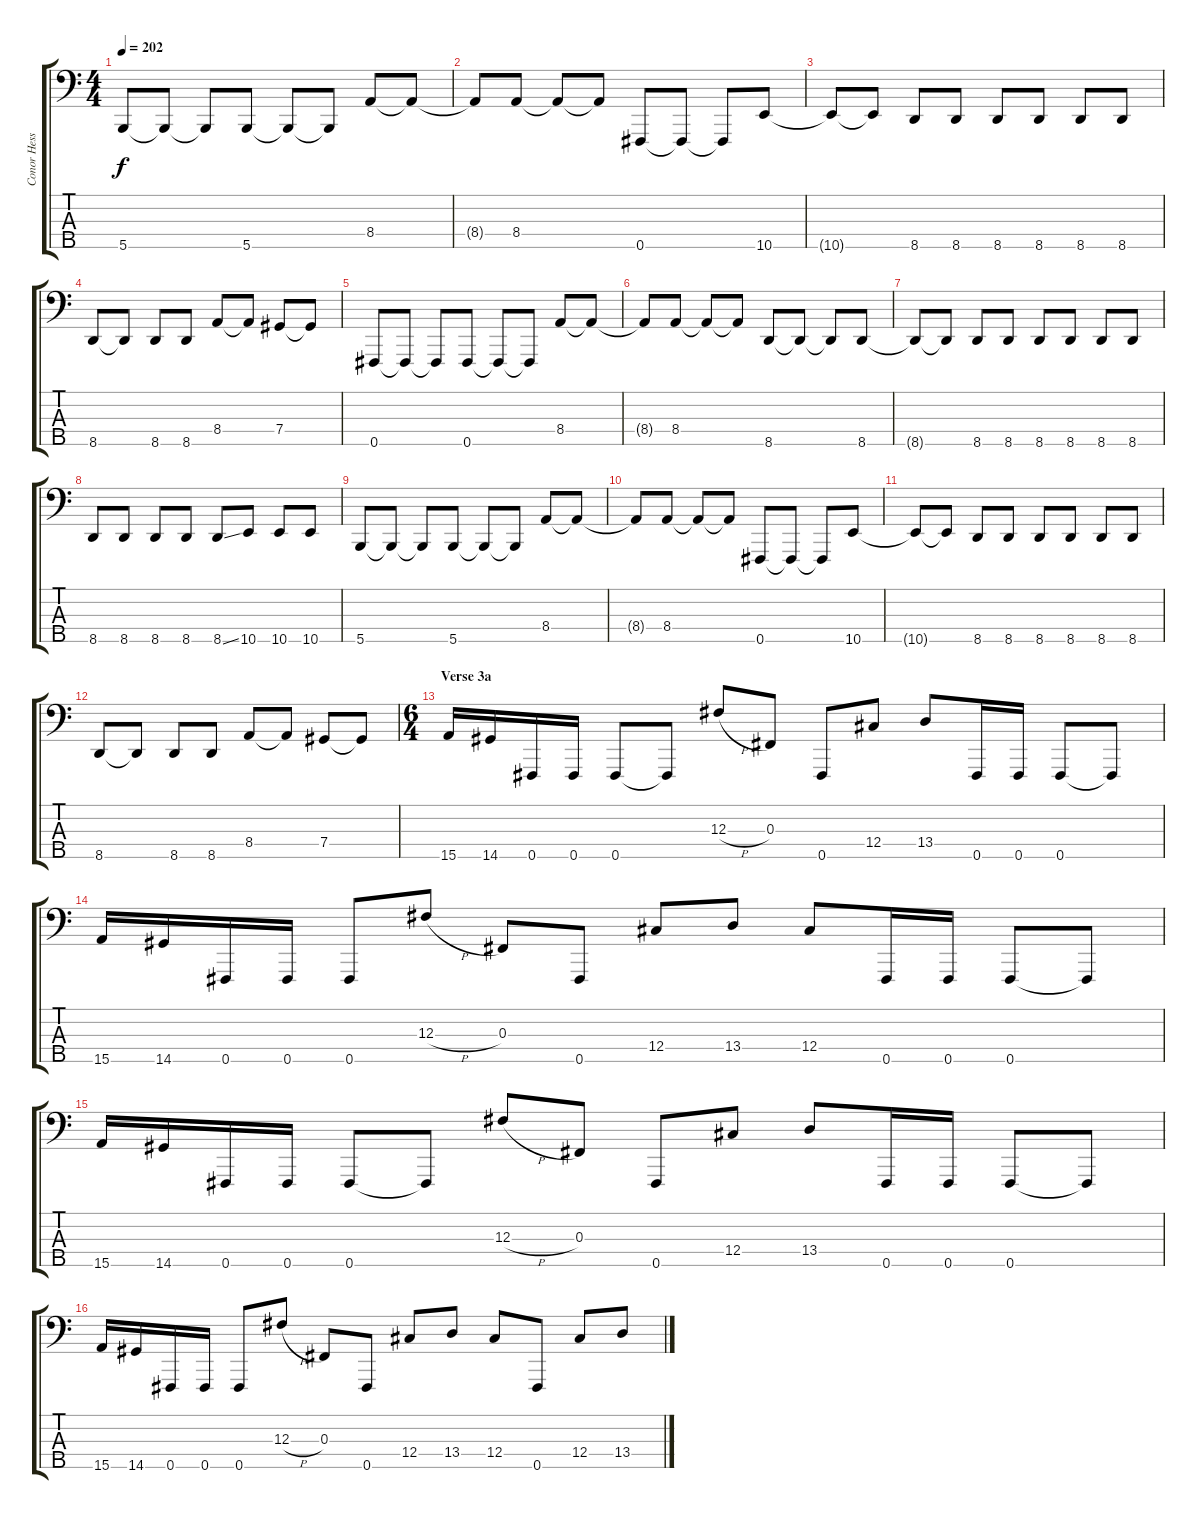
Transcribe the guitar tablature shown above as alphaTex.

\track ("Conor Hesse" "Conor Hess") {instrument slapbass1}
\staff {score tabs}
\tuning (E2 B1 Gb1 Db1 Gb0) {hide}
\ts (4 4)
\tempo 202
\clef f4
\ks c
5.5.8{dy f} 5.5{t}.8 5.5{t}.8 5.5.8 5.5{t}.8 5.5{t}.8 8.4.8 8.4{t}.8 |
8.4{t}.8 8.4.8 8.4{t}.8 8.4{t}.8 0.5.8 0.5{t}.8 0.5{t}.8 10.5.8 |
10.5{t}.8 10.5{t}.8 8.5.8 8.5.8 8.5.8 8.5.8 8.5.8 8.5.8 |
8.5.8 8.5{t}.8 8.5.8 8.5.8 8.4.8 8.4{t}.8 7.4.8 7.4{t}.8 |
0.5.8 0.5{t}.8 0.5{t}.8 0.5.8 0.5{t}.8 0.5{t}.8 8.4.8 8.4{t}.8 |
8.4{t}.8 8.4.8 8.4{t}.8 8.4{t}.8 8.5.8 8.5{t}.8 8.5{t}.8 8.5.8 |
8.5{t}.8 8.5{t}.8 8.5.8 8.5.8 8.5.8 8.5.8 8.5.8 8.5.8 |
8.5.8 8.5.8 8.5.8 8.5.8 8.5{ss}.8 10.5.8 10.5.8 10.5.8 |
5.5.8 5.5{t}.8 5.5{t}.8 5.5.8 5.5{t}.8 5.5{t}.8 8.4.8 8.4{t}.8 |
8.4{t}.8 8.4.8 8.4{t}.8 8.4{t}.8 0.5.8 0.5{t}.8 0.5{t}.8 10.5.8 |
10.5{t}.8 10.5{t}.8 8.5.8 8.5.8 8.5.8 8.5.8 8.5.8 8.5.8 |
8.5.8 8.5{t}.8 8.5.8 8.5.8 8.4.8 8.4{t}.8 7.4.8 7.4{t}.8 |
\ts (6 4)
\section ("" "Verse 3a")
15.5.16 14.5.16 0.5.16 0.5.16 0.5.8 0.5{t}.8 12.3{h}.8 0.3.8 0.5.8 12.4.8 13.4.8 0.5.16 0.5.16 0.5.8 0.5{t}.8 |
15.5.16 14.5.16 0.5.16 0.5.16 0.5.8 12.3{h}.8 0.3.8 0.5.8 12.4.8 13.4.8 12.4.8 0.5.16 0.5.16 0.5.8 0.5{t}.8 |
15.5.16 14.5.16 0.5.16 0.5.16 0.5.8 0.5{t}.8 12.3{h}.8 0.3.8 0.5.8 12.4.8 13.4.8 0.5.16 0.5.16 0.5.8 0.5{t}.8 |
15.5.16 14.5.16 0.5.16 0.5.16 0.5.8 12.3{h}.8 0.3.8 0.5.8 12.4.8 13.4.8 12.4.8 0.5.8 12.4.8 13.4.8
